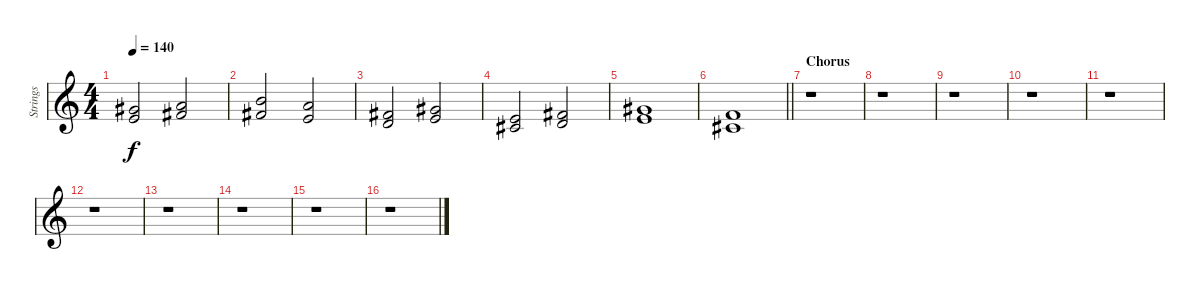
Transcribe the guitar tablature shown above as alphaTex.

\track ("Strings" "Strings") {instrument stringensemble1}
\staff {score}
\tuning (Eb4 Bb3 Gb3 Db3 Ab2 Db2) {hide}
\ts (4 4)
\tempo 140
\clef g2
\ks c
(10.2 10.3).2{dy f instrument brightacousticpiano} (11.2 12.3).2 |
(13.2 12.3).2 (11.2 10.3).2 |
(8.2 8.3).2 (10.2 10.3).2 |
(6.2 7.3).2 (8.2 8.3).2 |
(10.2 10.3).1 |
\barLineRight lightlight
(7.2 7.3).1 |
\section ("" "Chorus")
r.1 |
r.1 |
r.1 |
r.1 |
r.1 |
r.1 |
r.1 |
r.1 |
r.1 |
r.1
